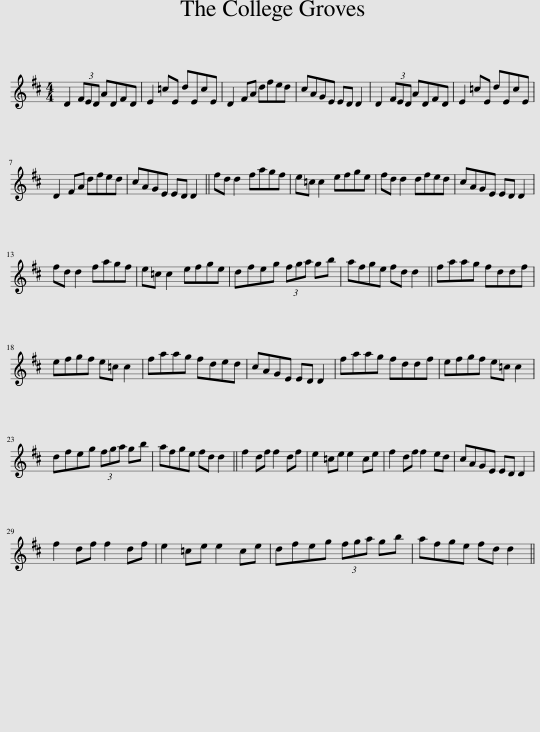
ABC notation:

X:1
L:1/8
M:4/4
I:linebreak $
K:D
V:1 treble
V:1
 D2 (3FED ADFD | E2 =cE dEcE | D2 FA dfed | cAGE ED D2 | D2 (3FED ADFD | %5
 E2 =cE dEcE |$ D2 FA dfed | cAGE ED D2 || fd d2 fagf | e=c c2 efge | %10
 fd d2 dfed | cAGE ED D2 |$ fd d2 fagf | e=c c2 efge | dfeg (3fga gb | %15
 afge fd d2 || faag fddf |$ efgf e=c c2 | faag fded | cAGE ED D2 | %20
 faag fddf | efgf e=c c2 |$ dfeg (3fga gb | afge fd d2 || f2 df f2 df | %25
 e2 =ce e2 ce | f2 df f2 ed | cAGE ED D2 |$ f2 df f2 df | e2 =ce e2 ce | %30
 dfeg (3fga gb | afge fd d2 || %32
